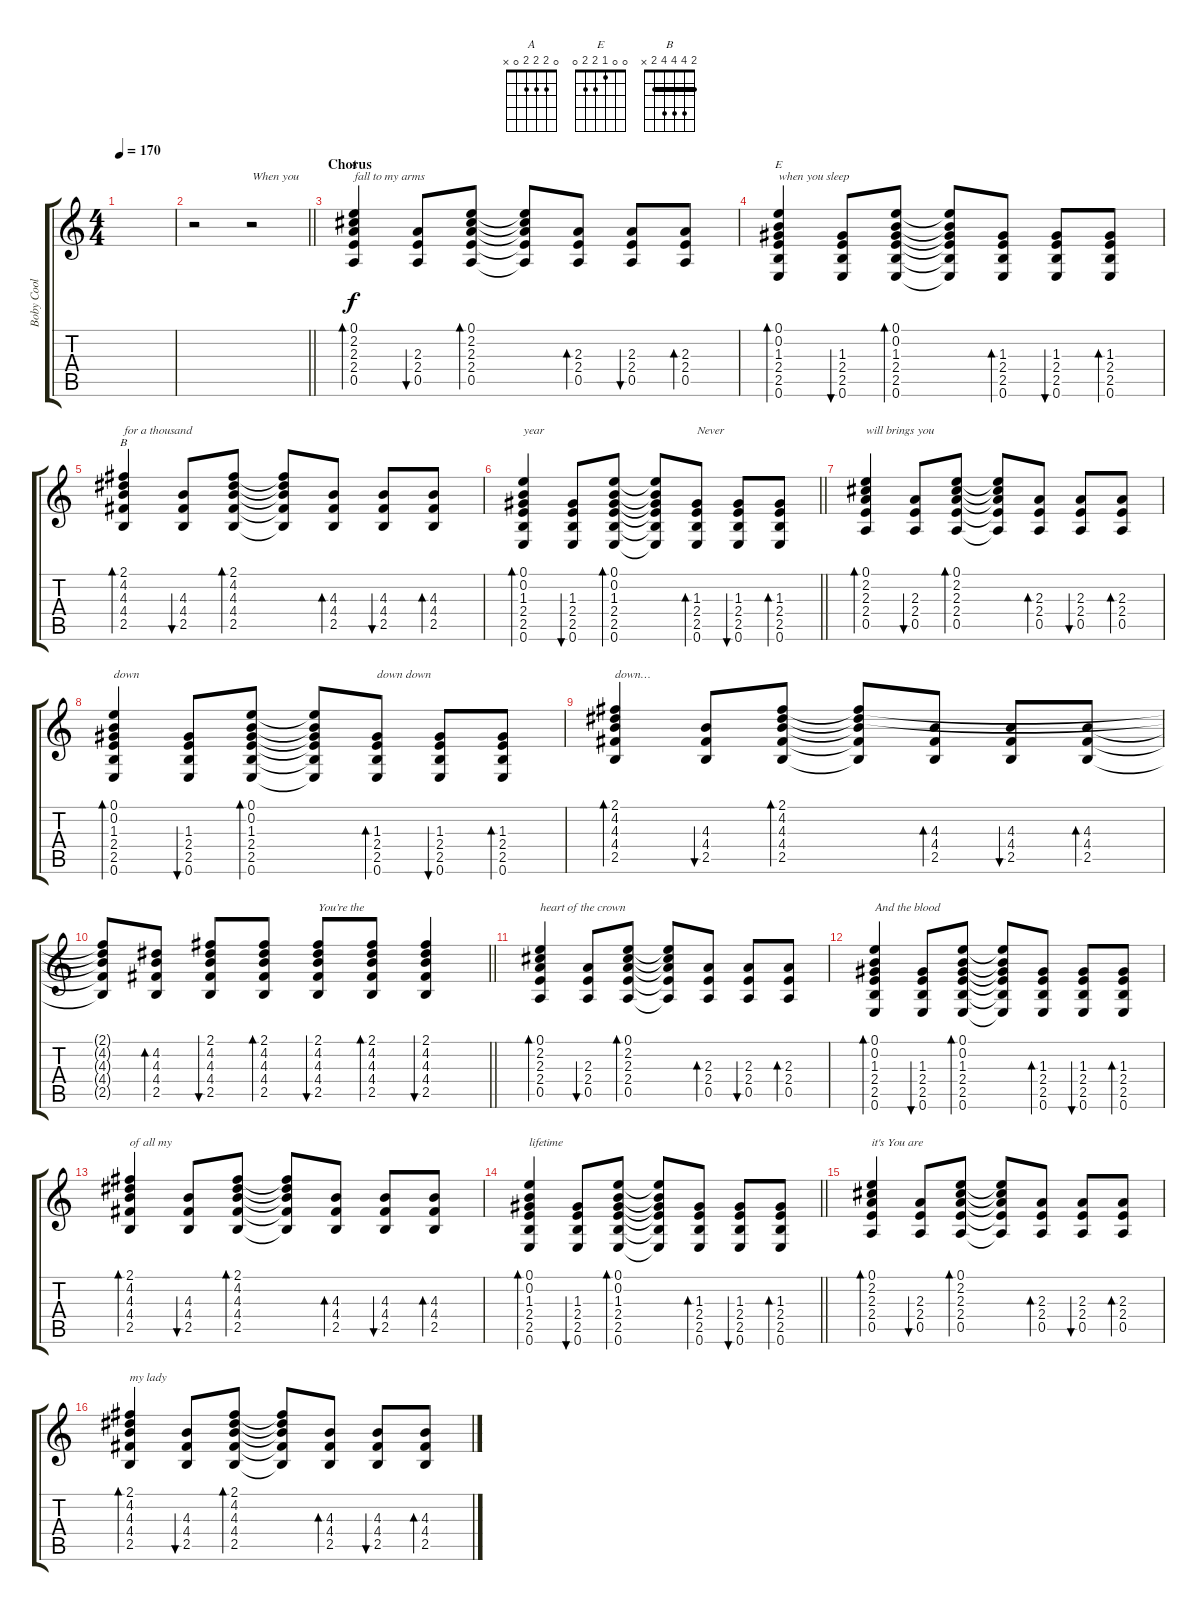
\track ("Boby Cool" "Boby Cool") {instrument acousticguitarsteel}
\staff {score tabs}
\tuning (E4 B3 G3 D3 A2 E2) {hide}
\chord ("A" 0 2 2 2 0 x)
\chord ("E" 0 0 1 2 2 0)
\chord ("B" 2 4 4 4 2 x) {barre 2}
\ts (4 4)
\tempo 170
\clef g2
\ks c
|
\barLineRight lightlight
r.2{volume 9 instrument overdrivenguitar} r.2{txt "When you"} |
\section ("" "Chorus")
(0.1 2.2 2.3 2.4 0.5).4{bd 120 ch "A" txt "fall to my arms"} (2.3 2.4 0.5).8{bu 120} (0.1 2.2 2.3 2.4 0.5).8{bd 120} (0.1{t} 2.2{t} 2.3{t} 2.4{t} 0.5{t}).8 (2.3 2.4 0.5).8{bd 60} (2.3 2.4 0.5).8{bu 60} (2.3 2.4 0.5).8{bd 60} |
(0.1 0.2 1.3 2.4 2.5 0.6).4{bd 120 ch "E" txt "when you sleep"} (1.3 2.4 2.5 0.6).8{bu 120} (0.1 0.2 1.3 2.4 2.5 0.6).8{bd 120} (0.1{t} 0.2{t} 1.3{t} 2.4{t} 2.5{t} 0.6{t}).8 (1.3 2.4 2.5 0.6).8{bd 60} (1.3 2.4 2.5 0.6).8{bu 60} (1.3 2.4 2.5 0.6).8{bd 60} |
(2.1 4.2 4.3 4.4 2.5).4{bd 120 ch "B" txt "for a thousand"} (4.3 4.4 2.5).8{bu 120} (2.1 4.2 4.3 4.4 2.5).8{bd 120} (2.1{t} 4.2{t} 4.3{t} 4.4{t} 2.5{t}).8 (4.3 4.4 2.5).8{bd 60} (4.3 4.4 2.5).8{bu 60} (4.3 4.4 2.5).8{bd 60} |
\barLineRight lightlight
(0.1 0.2 1.3 2.4 2.5 0.6).4{bd 120 txt "year"} (1.3 2.4 2.5 0.6).8{bu 120} (0.1 0.2 1.3 2.4 2.5 0.6).8{bd 120} (0.1{t} 0.2{t} 1.3{t} 2.4{t} 2.5{t} 0.6{t}).8 (1.3 2.4 2.5 0.6).8{bd 60 txt "Never"} (1.3 2.4 2.5 0.6).8{bu 60} (1.3 2.4 2.5 0.6).8{bd 60} |
(0.1 2.2 2.3 2.4 0.5).4{bd 120 txt "will brings you"} (2.3 2.4 0.5).8{bu 120} (0.1 2.2 2.3 2.4 0.5).8{bd 120} (0.1{t} 2.2{t} 2.3{t} 2.4{t} 0.5{t}).8 (2.3 2.4 0.5).8{bd 60} (2.3 2.4 0.5).8{bu 60} (2.3 2.4 0.5).8{bd 60} |
(0.1 0.2 1.3 2.4 2.5 0.6).4{bd 120 txt "down"} (1.3 2.4 2.5 0.6).8{bu 120} (0.1 0.2 1.3 2.4 2.5 0.6).8{bd 120} (0.1{t} 0.2{t} 1.3{t} 2.4{t} 2.5{t} 0.6{t}).8 (1.3 2.4 2.5 0.6).8{bd 60 txt "down down"} (1.3 2.4 2.5 0.6).8{bu 60} (1.3 2.4 2.5 0.6).8{bd 60} |
(2.1 4.2 4.3 4.4 2.5).4{bd 120 txt "down…"} (4.3 4.4 2.5).8{bu 120} (2.1 4.2 4.3 4.4 2.5).8{bd 120} (2.1{t} 4.2{t} 4.3{t} 4.4{t} 2.5{t}).8 (4.3 4.4 2.5).8{bd 60} (4.3 4.4 2.5).8{bu 60} (4.3 4.4 2.5).8{bd 60} |
\barLineRight lightlight
(2.1{t} 4.2{t} 4.3{t} 4.4{t} 2.5{t}).8 (4.2 4.3 4.4 2.5).8{bd 120} (2.1 4.2 4.3 4.4 2.5).8{bu 120} (2.1 4.2 4.3 4.4 2.5).8{bd 60} (2.1 4.2 4.3 4.4 2.5).8{bu 120 txt "You’re the"} (2.1 4.2 4.3 4.4 2.5).8{bd 60} (2.1 4.2 4.3 4.4 2.5).4{bu 120} |
(0.1 2.2 2.3 2.4 0.5).4{bd 120 txt "heart of the crown"} (2.3 2.4 0.5).8{bu 120} (0.1 2.2 2.3 2.4 0.5).8{bd 120} (0.1{t} 2.2{t} 2.3{t} 2.4{t} 0.5{t}).8 (2.3 2.4 0.5).8{bd 60} (2.3 2.4 0.5).8{bu 60} (2.3 2.4 0.5).8{bd 60} |
(0.1 0.2 1.3 2.4 2.5 0.6).4{bd 120 txt "And the blood"} (1.3 2.4 2.5 0.6).8{bu 120} (0.1 0.2 1.3 2.4 2.5 0.6).8{bd 120} (0.1{t} 0.2{t} 1.3{t} 2.4{t} 2.5{t} 0.6{t}).8 (1.3 2.4 2.5 0.6).8{bd 60} (1.3 2.4 2.5 0.6).8{bu 60} (1.3 2.4 2.5 0.6).8{bd 60} |
(2.1 4.2 4.3 4.4 2.5).4{bd 120 txt "of all my"} (4.3 4.4 2.5).8{bu 120} (2.1 4.2 4.3 4.4 2.5).8{bd 120} (2.1{t} 4.2{t} 4.3{t} 4.4{t} 2.5{t}).8 (4.3 4.4 2.5).8{bd 60} (4.3 4.4 2.5).8{bu 60} (4.3 4.4 2.5).8{bd 60} |
\barLineRight lightlight
(0.1 0.2 1.3 2.4 2.5 0.6).4{bd 120 txt "lifetime"} (1.3 2.4 2.5 0.6).8{bu 120} (0.1 0.2 1.3 2.4 2.5 0.6).8{bd 120} (0.1{t} 0.2{t} 1.3{t} 2.4{t} 2.5{t} 0.6{t}).8 (1.3 2.4 2.5 0.6).8{bd 60} (1.3 2.4 2.5 0.6).8{bu 60} (1.3 2.4 2.5 0.6).8{bd 60} |
(0.1 2.2 2.3 2.4 0.5).4{bd 120 txt "it's You are"} (2.3 2.4 0.5).8{bu 120} (0.1 2.2 2.3 2.4 0.5).8{bd 120} (0.1{t} 2.2{t} 2.3{t} 2.4{t} 0.5{t}).8 (2.3 2.4 0.5).8{bd 60} (2.3 2.4 0.5).8{bu 60} (2.3 2.4 0.5).8{bd 60} |
(2.1 4.2 4.3 4.4 2.5).4{bd 120 txt "my lady"} (4.3 4.4 2.5).8{bu 120} (2.1 4.2 4.3 4.4 2.5).8{bd 120} (2.1{t} 4.2{t} 4.3{t} 4.4{t} 2.5{t}).8 (4.3 4.4 2.5).8{bd 60} (4.3 4.4 2.5).8{bu 60} (4.3 4.4 2.5).8{bd 60}
